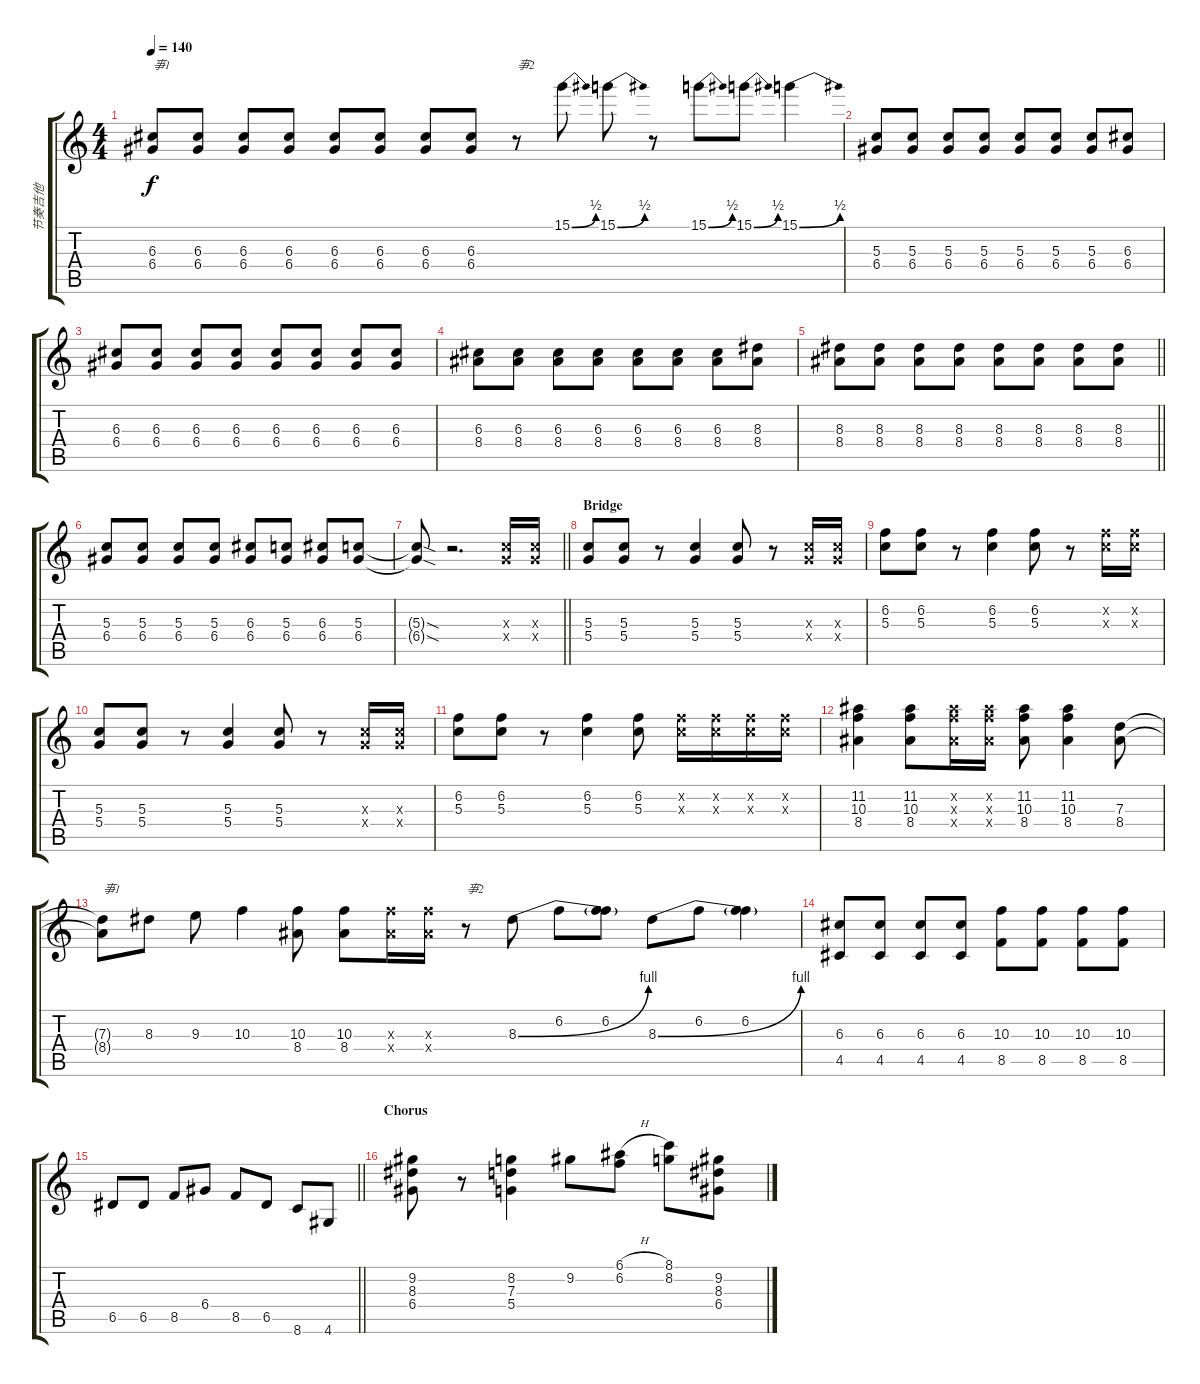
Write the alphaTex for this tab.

\track ("节奏吉他" "节奏吉他") {instrument overdrivenguitar}
\staff {score tabs}
\tuning (E4 B3 G3 D3 A2 E2) {hide}
\ts (4 4)
\tempo 140
\clef g2
\ks c
(6.3 6.4).8{txt "亊1" dy f} (6.3 6.4).8 (6.3 6.4).8 (6.3 6.4).8 (6.3 6.4).8 (6.3 6.4).8 (6.3 6.4).8 (6.3 6.4).8 r.8{txt "亊2"} 15.1{be (bend 0 0 60 2)}.8 15.1{be (bend 0 0 60 2)}.8 r.8 15.1{be (bend 0 0 60 2)}.8 15.1{be (bend 0 0 60 2)}.8 15.1{be (bend 0 0 60 2)}.4 |
(5.3 6.4).8 (5.3 6.4).8 (5.3 6.4).8 (5.3 6.4).8 (5.3 6.4).8 (5.3 6.4).8 (5.3 6.4).8 (6.3 6.4).8 |
(6.3 6.4).8 (6.3 6.4).8 (6.3 6.4).8 (6.3 6.4).8 (6.3 6.4).8 (6.3 6.4).8 (6.3 6.4).8 (6.3 6.4).8 |
(6.3 8.4).8 (6.3 8.4).8 (6.3 8.4).8 (6.3 8.4).8 (6.3 8.4).8 (6.3 8.4).8 (6.3 8.4).8 (8.3 8.4).8 |
\barLineRight lightlight
(8.3 8.4).8 (8.3 8.4).8 (8.3 8.4).8 (8.3 8.4).8 (8.3 8.4).8 (8.3 8.4).8 (8.3 8.4).8 (8.3 8.4).8 |
(5.3 6.4).8 (5.3 6.4).8 (5.3 6.4).8 (5.3 6.4).8 (6.3 6.4).8 (5.3 6.4).8 (6.3 6.4).8 (5.3 6.4).8 |
\barLineRight lightlight
(5.3{sod t} 6.4{sod t}).8 r.2{d} (5.3{x} 5.4{x}).16 (5.3{x} 5.4{x}).16 |
\section ("" "Bridge")
(5.3 5.4).8 (5.3 5.4).8 r.8 (5.3 5.4).4 (5.3 5.4).8 r.8 (5.3{x} 5.4{x}).16 (5.3{x} 5.4{x}).16 |
(6.2 5.3).8 (6.2 5.3).8 r.8 (6.2 5.3).4 (6.2 5.3).8 r.8 (6.2{x} 5.3{x}).16 (6.2{x} 5.3{x}).16 |
(5.3 5.4).8 (5.3 5.4).8 r.8 (5.3 5.4).4 (5.3 5.4).8 r.8 (5.3{x} 5.4{x}).16 (5.3{x} 5.4{x}).16 |
(6.2 5.3).8 (6.2 5.3).8 r.8 (6.2 5.3).4 (6.2 5.3).8 (6.2{x} 5.3{x}).16 (6.2{x} 5.3{x}).16 (6.2{x} 5.3{x}).16 (6.2{x} 5.3{x}).16 |
(11.2 10.3 8.4).4 (11.2 10.3 8.4).8 (11.2{x} 10.3{x} 8.4{x}).16 (11.2{x} 10.3{x} 8.4{x}).16 (11.2 10.3 8.4).8 (11.2 10.3 8.4).4 (7.3 8.4).8 |
(7.3{t} 8.4{t}).8{txt "亊1"} 8.3.8 9.3.8 10.3.4 (10.3 8.4).8 (10.3 8.4).8 (10.3{x} 8.4{x}).16 (10.3{x} 8.4{x}).16 r.8{txt "亊2"} 8.3{be (bend 0 0 60 4)}.8 6.2.8 (6.2 8.3{t}).8 8.3{be (bend 0 0 60 4)}.8 6.2.8 (6.2 8.3{t}).4 |
(6.3 4.5).8 (6.3 4.5).8 (6.3 4.5).8 (6.3 4.5).8 (10.3 8.5).8 (10.3 8.5).8 (10.3 8.5).8 (10.3 8.5).8 |
\barLineRight lightlight
6.5.8 6.5.8 8.5.8 6.4.8 8.5.8 6.5.8 8.6.8 4.6.8 |
\section ("" "Chorus")
(9.2 8.3 6.4).8 r.8 (8.2 7.3 5.4).4 9.2.8 (6.1{h} 6.2).8 (8.1 8.2).8 (9.2 8.3 6.4).8
